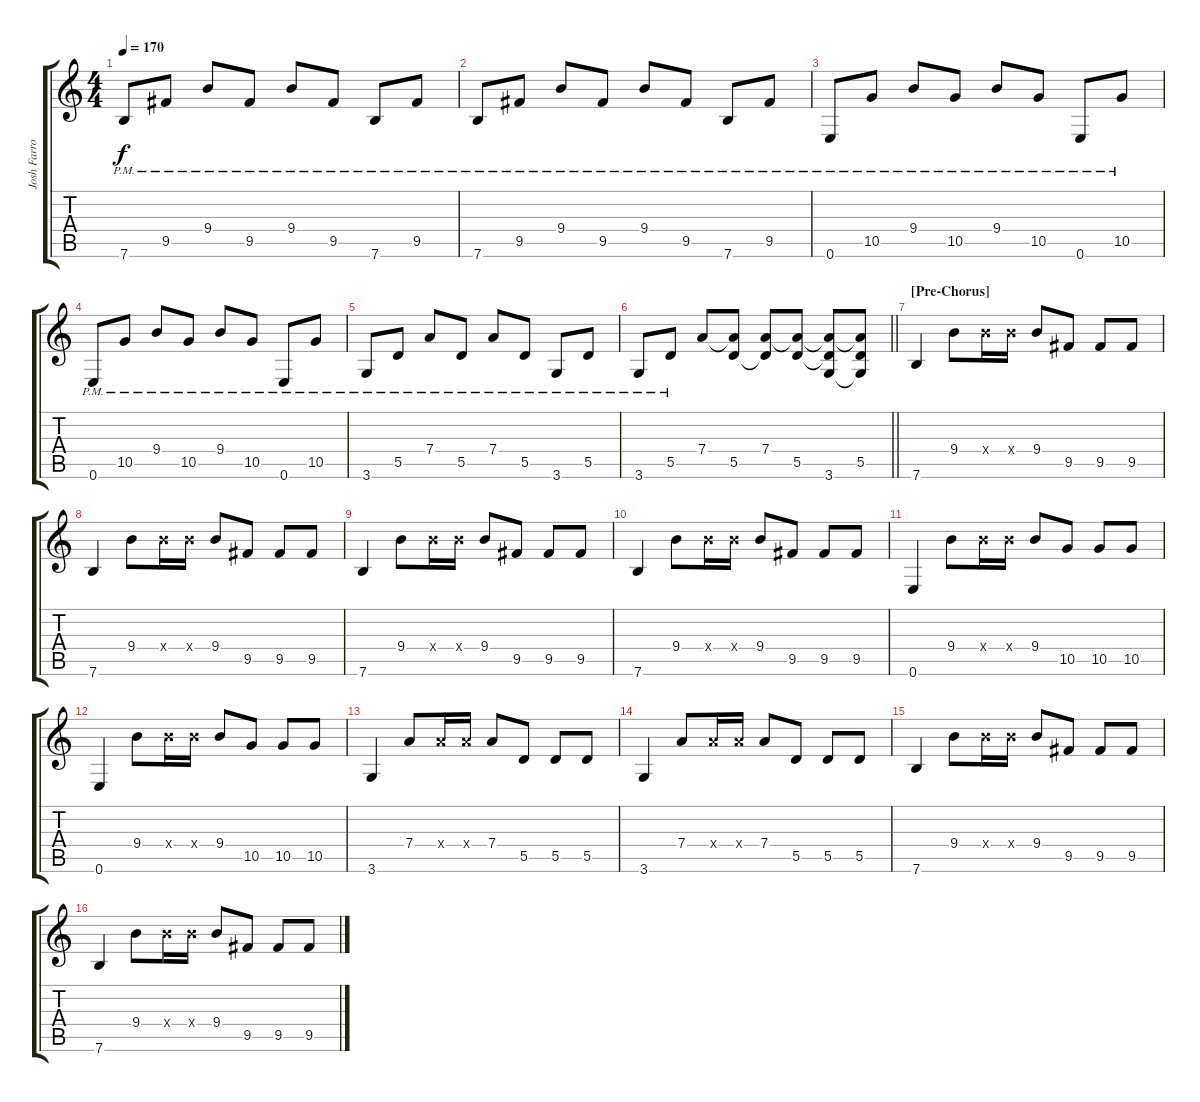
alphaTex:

\track ("Josh Farro" "Josh Farro") {instrument distortionguitar}
\staff {score tabs}
\tuning (E4 B3 G3 D3 A2 E2) {hide}
\ts (4 4)
\tempo 170
\clef g2
\ks c
7.6{pm}.8{dy f} 9.5{pm}.8 9.4{pm}.8 9.5{pm}.8 9.4{pm}.8 9.5{pm}.8 7.6{pm}.8 9.5{pm}.8 |
7.6{pm}.8 9.5{pm}.8 9.4{pm}.8 9.5{pm}.8 9.4{pm}.8 9.5{pm}.8 7.6{pm}.8 9.5{pm}.8 |
0.6{pm}.8 10.5{pm}.8 9.4{pm}.8 10.5{pm}.8 9.4{pm}.8 10.5{pm}.8 0.6{pm}.8 10.5{pm}.8 |
0.6{pm}.8 10.5{pm}.8 9.4{pm}.8 10.5{pm}.8 9.4{pm}.8 10.5{pm}.8 0.6{pm}.8 10.5{pm}.8 |
3.6{pm}.8 5.5{pm}.8 7.4{pm}.8 5.5{pm}.8 7.4{pm}.8 5.5{pm}.8 3.6{pm}.8 5.5{pm}.8 |
\barLineRight lightlight
3.6{pm}.8 5.5{pm}.8 7.4.8 (7.4{t} 5.5).8 (7.4 5.5{t}).8 (7.4{t} 5.5).8 (7.4{t} 5.5{t} 3.6).8 (7.4{t} 5.5 3.6{t}).8 |
\section ("" "[Pre-Chorus]")
7.6.4 9.4.8 9.4{x}.16 9.4{x}.16 9.4.8 9.5.8 9.5.8 9.5.8 |
7.6.4 9.4.8 9.4{x}.16 9.4{x}.16 9.4.8 9.5.8 9.5.8 9.5.8 |
7.6.4 9.4.8 9.4{x}.16 9.4{x}.16 9.4.8 9.5.8 9.5.8 9.5.8 |
7.6.4 9.4.8 9.4{x}.16 9.4{x}.16 9.4.8 9.5.8 9.5.8 9.5.8 |
0.6.4 9.4.8 9.4{x}.16 9.4{x}.16 9.4.8 10.5.8 10.5.8 10.5.8 |
0.6.4 9.4.8 9.4{x}.16 9.4{x}.16 9.4.8 10.5.8 10.5.8 10.5.8 |
3.6.4 7.4.8 7.4{x}.16 7.4{x}.16 7.4.8 5.5.8 5.5.8 5.5.8 |
3.6.4 7.4.8 7.4{x}.16 7.4{x}.16 7.4.8 5.5.8 5.5.8 5.5.8 |
7.6.4 9.4.8 9.4{x}.16 9.4{x}.16 9.4.8 9.5.8 9.5.8 9.5.8 |
7.6.4 9.4.8 9.4{x}.16 9.4{x}.16 9.4.8 9.5.8 9.5.8 9.5.8
